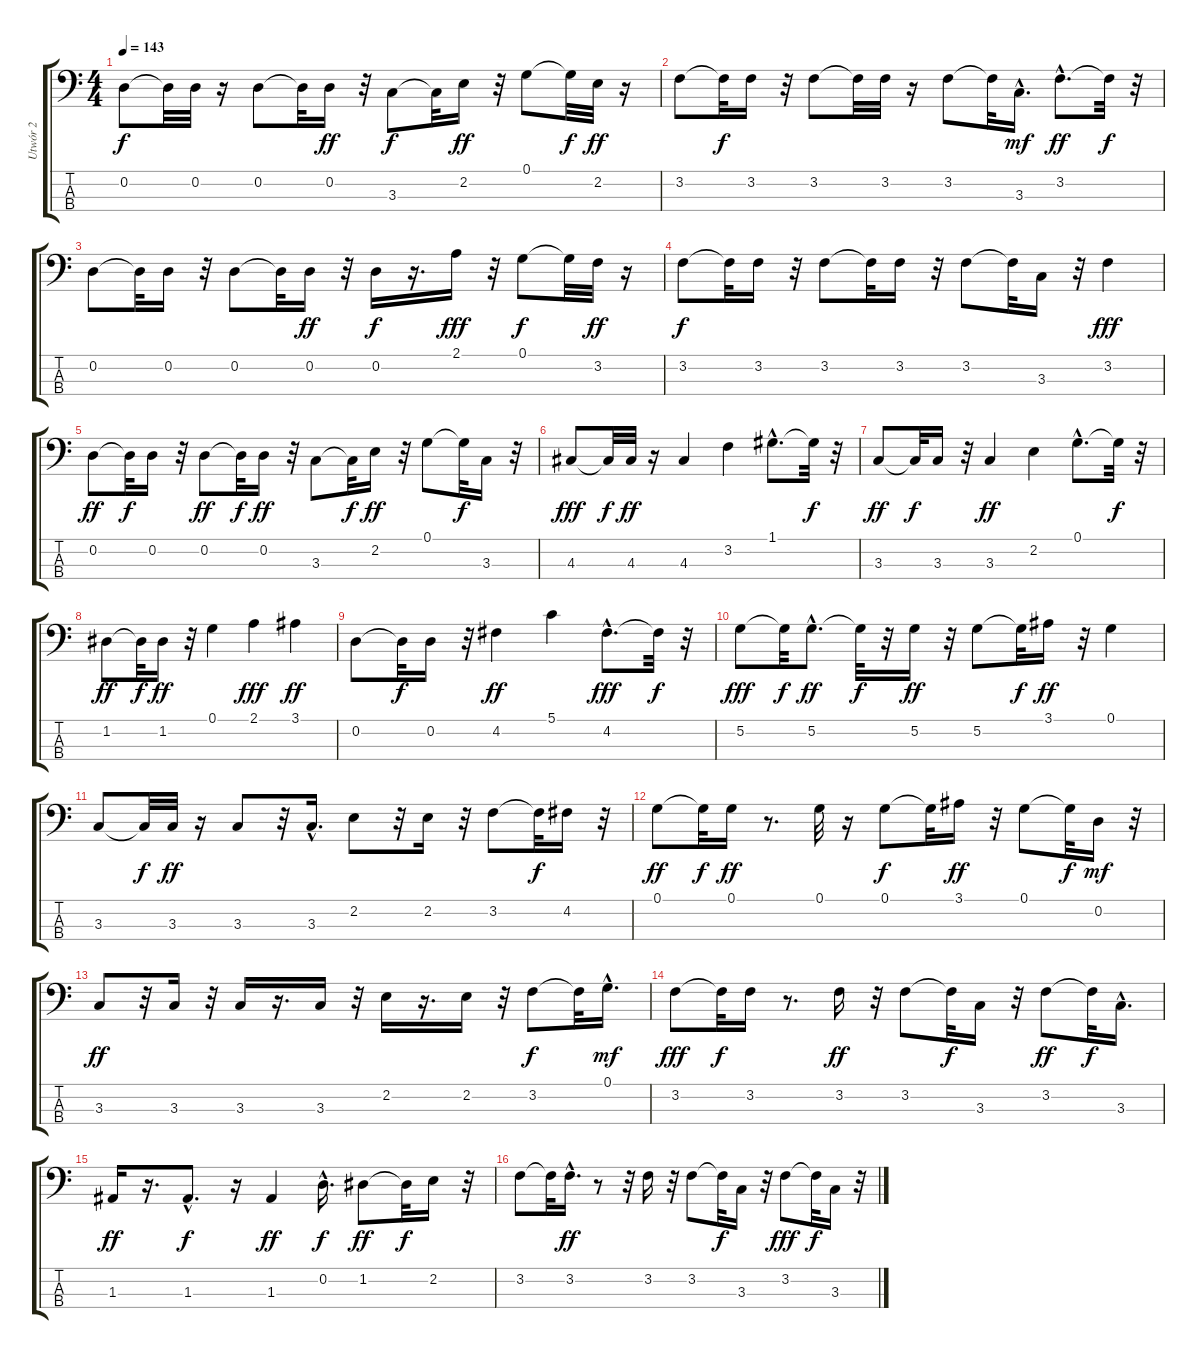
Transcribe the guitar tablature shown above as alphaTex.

\track ("Utwór 2" "Utwór 2") {instrument electricbassfinger}
\staff {score tabs}
\tuning (G2 D2 A1 E1) {hide}
\ts (4 4)
\tempo 143
\clef f4
\ks c
0.2.8{dy f} 0.2{t}.32 0.2.32 r.16 0.2.8 0.2{t}.32 0.2.16{dy ff} r.32 3.3.8{dy f} 3.3{t}.32 2.2.16{dy ff} r.32 0.1.8 0.1{t}.32{dy f} 2.2.32{dy ff} r.16 |
3.2.8 3.2{t}.32{dy f} 3.2.16 r.32 3.2.8 3.2{t}.32 3.2.32 r.16 3.2.8 3.2{t}.32 3.3{hac}.16{d dy mf} 3.2{hac}.8{d dy ff} 3.2{t}.32{dy f} r.32 |
0.2.8 0.2{t}.32 0.2.16 r.32 0.2.8 0.2{t}.32 0.2.16{dy ff} r.32 0.2.16{dy f} r.16{d} 2.1.16{dy fff} r.32 0.1.8{dy f} 0.1{t}.32 3.2.32{dy ff} r.16 |
3.2.8{dy f} 3.2{t}.32 3.2.16 r.32 3.2.8 3.2{t}.32 3.2.16 r.32 3.2.8 3.2{t}.32 3.3.16 r.32 3.2.4{dy fff} |
0.2.8{dy ff} 0.2{t}.32{dy f} 0.2.16 r.32 0.2.8{dy ff} 0.2{t}.32{dy f} 0.2.16{dy ff} r.32 3.3.8 3.3{t}.32{dy f} 2.2.16{dy ff} r.32 0.1.8 0.1{t}.32{dy f} 3.3.16 r.32 |
4.3.8{dy fff} 4.3{t}.32{dy f} 4.3.32{dy ff} r.16 4.3.4 3.2.4 1.1{hac}.8{d} 1.1{t}.32{dy f} r.32 |
3.3.8{dy ff} 3.3{t}.32{dy f} 3.3.16 r.32 3.3.4{dy ff} 2.2.4 0.1{hac}.8{d} 0.1{t}.32{dy f} r.32 |
1.2.8{dy ff} 1.2{t}.32{dy f} 1.2.16{dy ff} r.32 0.1.4 2.1.4{dy fff} 3.1.4{dy ff} |
0.2.8 0.2{t}.32{dy f} 0.2.16 r.32 4.2.4{dy ff} 5.1.4 4.2{hac}.8{d dy fff} 4.2{t}.32{dy f} r.32 |
5.2.8{dy fff} 5.2{t}.32{dy f} 5.2{hac}.8{d dy ff} 5.2{t}.32{dy f} r.32 5.2.16{dy ff} r.32 5.2.8 5.2{t}.32{dy f} 3.1.16{dy ff} r.32 0.1.4 |
3.3.8 3.3{t}.32{dy f} 3.3.32{dy ff} r.16 3.3.8 r.32 3.3{hac}.16{d} 2.2.8 r.32 2.2.16 r.32 3.2.8 3.2{t}.32{dy f} 4.2.16 r.32 |
0.1.8{dy ff} 0.1{t}.32{dy f} 0.1.16{dy ff} r.8{d} 0.1.32 r.16 0.1.8{dy f} 0.1{t}.32 3.1.16{dy ff} r.32 0.1.8 0.1{t}.32{dy f} 0.2.16{dy mf} r.32 |
3.3.8{dy ff} r.32 3.3.16 r.32 3.3.16 r.16{d} 3.3.16 r.32 2.2.16 r.16{d} 2.2.16 r.32 3.2.8{dy f} 3.2{t}.32 0.1{hac}.16{d dy mf} |
3.2.8{dy fff} 3.2{t}.32{dy f} 3.2.16 r.8{d} 3.2.16{dy ff} r.32 3.2.8 3.2{t}.32{dy f} 3.3.16 r.32 3.2.8{dy ff} 3.2{t}.32{dy f} 3.3{hac}.16{d} |
1.3.16{dy ff} r.16{d} 1.3{hac}.8{d dy f} r.16 1.3.4{dy ff} 0.2{hac}.16{d dy f} 1.2.8{dy ff} 1.2{t}.32{dy f} 2.2.16 r.32 |
3.2.8 3.2{t}.32 3.2{hac}.16{d dy ff} r.8 r.32 3.2.16 r.32 3.2.8 3.2{t}.32{dy f} 3.3.16 r.32 3.2.8{dy fff} 3.2{t}.32{dy f} 3.3.16 r.32
